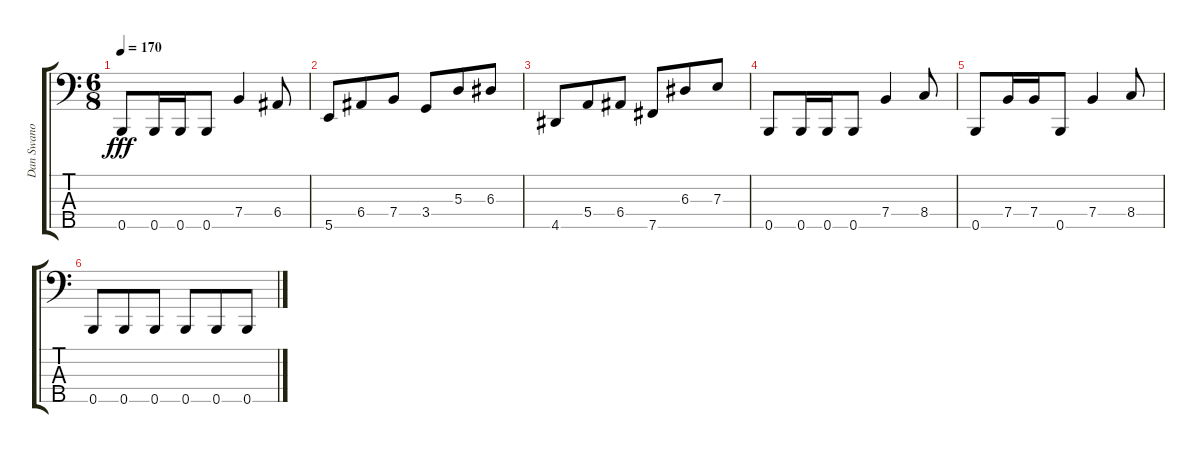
\track ("Dan Swano" "Dan Swano") {instrument electricbassfinger}
\staff {score tabs}
\tuning (G2 D2 A1 E1 B0) {hide}
\ts (6 8)
\tempo 170
\clef f4
\ks c
0.5.8{dy fff} 0.5.16 0.5.16 0.5.8 7.4.4 6.4.8 |
5.5.8 6.4.8 7.4.8 3.4.8 5.3.8 6.3.8 |
4.5.8 5.4.8 6.4.8 7.5.8 6.3.8 7.3.8 |
0.5.8 0.5.16 0.5.16 0.5.8 7.4.4 8.4.8 |
0.5.8 7.4.16 7.4.16 0.5.8 7.4.4 8.4.8 |
0.5.8 0.5.8 0.5.8 0.5.8 0.5.8 0.5.8
